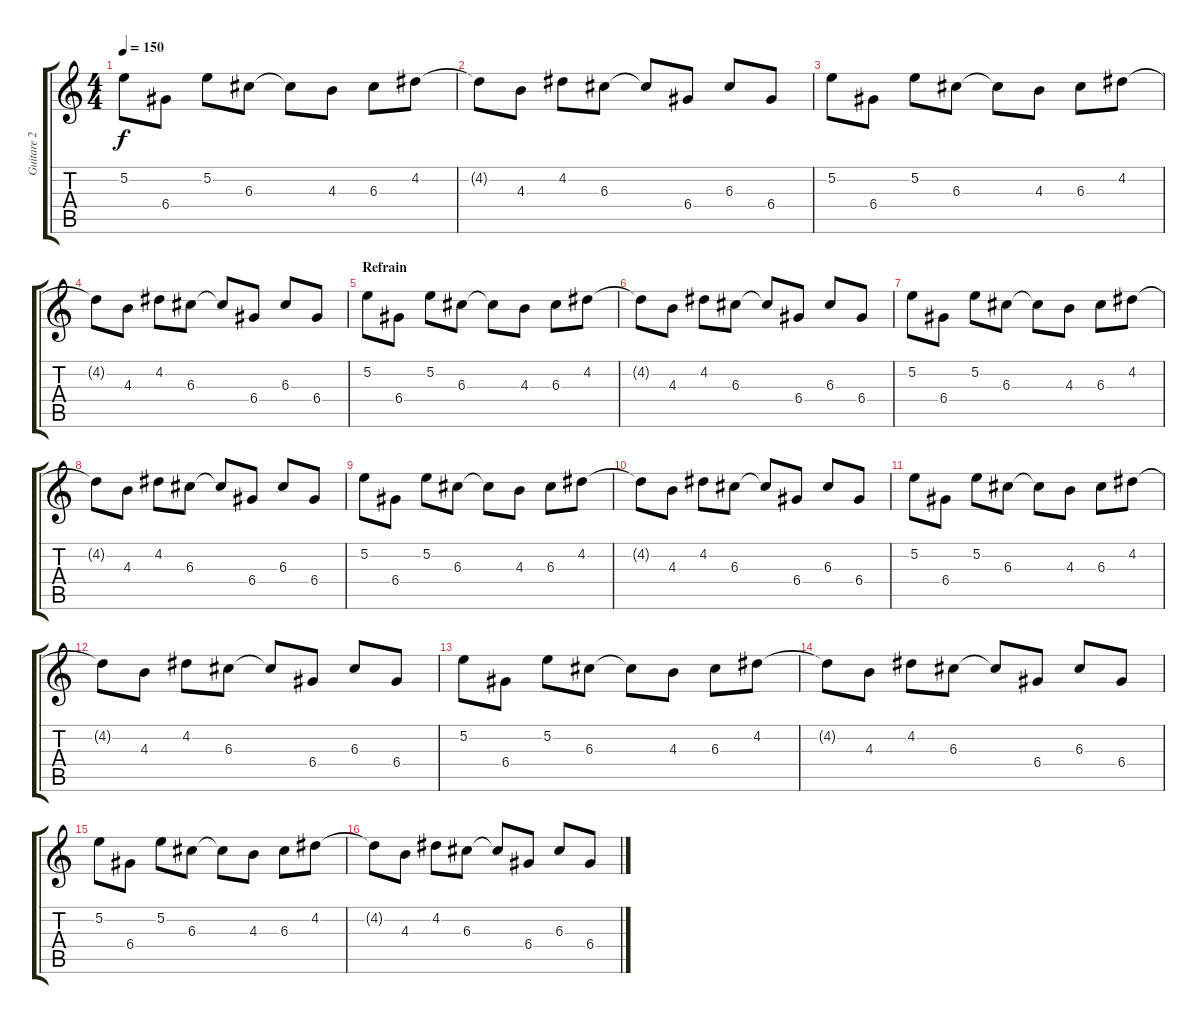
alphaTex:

\track ("Guitare 2" "Guitare 2") {instrument electricguitarclean}
\staff {score tabs}
\tuning (E4 B3 G3 D3 A2 E2) {hide}
\ts (4 4)
\tempo 150
\clef g2
\ks c
5.2.8{dy f} 6.4.8 5.2.8 6.3.8 6.3{t}.8 4.3.8 6.3.8 4.2.8 |
4.2{t}.8 4.3.8 4.2.8 6.3.8 6.3{t}.8 6.4.8 6.3.8 6.4.8 |
5.2.8 6.4.8 5.2.8 6.3.8 6.3{t}.8 4.3.8 6.3.8 4.2.8 |
4.2{t}.8 4.3.8 4.2.8 6.3.8 6.3{t}.8 6.4.8 6.3.8 6.4.8 |
\section ("" "Refrain")
5.2.8 6.4.8 5.2.8 6.3.8 6.3{t}.8 4.3.8 6.3.8 4.2.8 |
4.2{t}.8 4.3.8 4.2.8 6.3.8 6.3{t}.8 6.4.8 6.3.8 6.4.8 |
5.2.8 6.4.8 5.2.8 6.3.8 6.3{t}.8 4.3.8 6.3.8 4.2.8 |
4.2{t}.8 4.3.8 4.2.8 6.3.8 6.3{t}.8 6.4.8 6.3.8 6.4.8 |
5.2.8 6.4.8 5.2.8 6.3.8 6.3{t}.8 4.3.8 6.3.8 4.2.8 |
4.2{t}.8 4.3.8 4.2.8 6.3.8 6.3{t}.8 6.4.8 6.3.8 6.4.8 |
5.2.8 6.4.8 5.2.8 6.3.8 6.3{t}.8 4.3.8 6.3.8 4.2.8 |
4.2{t}.8 4.3.8 4.2.8 6.3.8 6.3{t}.8 6.4.8 6.3.8 6.4.8 |
5.2.8 6.4.8 5.2.8 6.3.8 6.3{t}.8 4.3.8 6.3.8 4.2.8 |
4.2{t}.8 4.3.8 4.2.8 6.3.8 6.3{t}.8 6.4.8 6.3.8 6.4.8 |
5.2.8 6.4.8 5.2.8 6.3.8 6.3{t}.8 4.3.8 6.3.8 4.2.8 |
4.2{t}.8 4.3.8 4.2.8 6.3.8 6.3{t}.8 6.4.8 6.3.8 6.4.8
